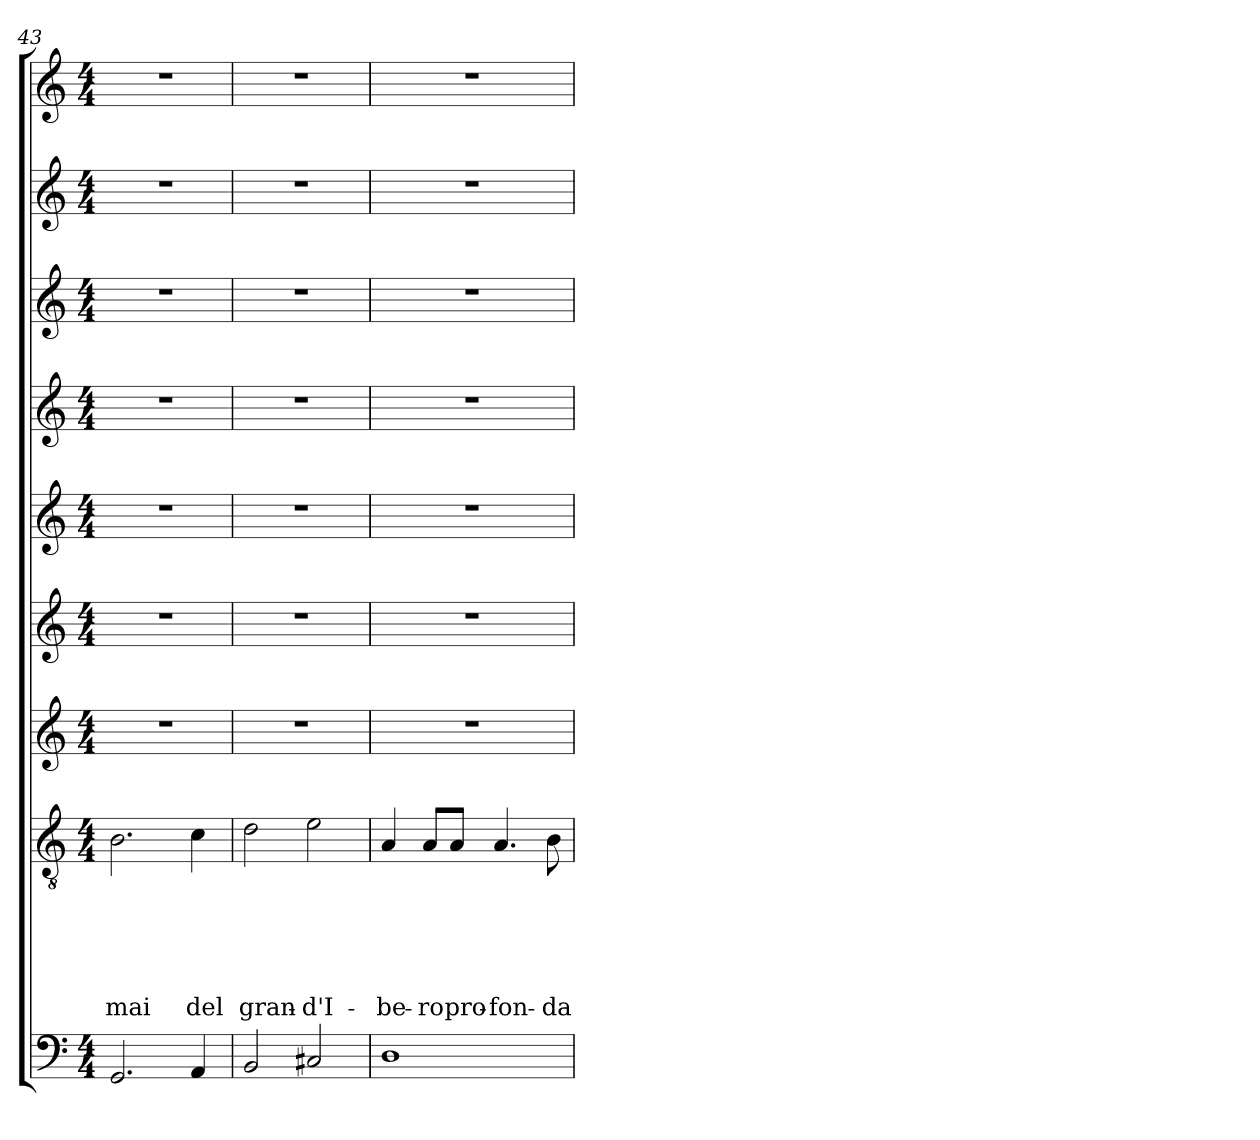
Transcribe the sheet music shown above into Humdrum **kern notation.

**kern	**kern	**text	**text	**text	**text	**text	**text	**kern	**kern	**kern	**kern	**kern	**kern	**kern
*part9	*part8	*part8	*part8	*part8	*part8	*part8	*part8	*part7	*part6	*part5	*part4	*part3	*part2	*part1
*staff9	*staff8	*staff8	*staff8	*staff8	*staff8	*staff8	*staff8	*staff7	*staff6	*staff5	*staff4	*staff3	*staff2	*staff1
*clefF4	*clefGv2	*	*	*	*	*	*	*clefG2	*clefG2	*clefG2	*clefG2	*clefG2	*clefG2	*clefG2
*k[]	*k[]	*	*	*	*	*	*	*k[]	*k[]	*k[]	*k[]	*k[]	*k[]	*k[]
*C:	*C:	*	*	*	*	*	*	*C:	*C:	*C:	*C:	*C:	*C:	*C:
*M4/4	*M4/4	*	*	*	*	*	*	*M4/4	*M4/4	*M4/4	*M4/4	*M4/4	*M4/4	*M4/4
=43	=43	=43	=43	=43	=43	=43	=43	=43	=43	=43	=43	=43	=43	=43
!	!	!	!	!	!	!	!LO:LY:b	!	!	!	!	!	!	!
2.GG/	2.B\	.	.	.	.	.	-mai	1r	1r	1r	1r	1r	1r	1r
!	!	!	!	!	!	!	!LO:LY:b	!	!	!	!	!	!	!
4AA/	4c\	.	.	.	.	.	del	.	.	.	.	.	.	.
=44	=44	=44	=44	=44	=44	=44	=44	=44	=44	=44	=44	=44	=44	=44
!	!	!	!	!	!	!	!LO:LY:b	!	!	!	!	!	!	!
2BB/	2d\	.	.	.	.	.	gran-	1r	1r	1r	1r	1r	1r	1r
!	!	!	!	!	!	!	!LO:LY:b	!	!	!	!	!	!	!
2C#X/	2e\	.	.	.	.	.	-d'I-	.	.	.	.	.	.	.
=45	=45	=45	=45	=45	=45	=45	=45	=45	=45	=45	=45	=45	=45	=45
!	!	!	!	!	!	!	!LO:LY:b	!	!	!	!	!	!	!
1D	4A/	.	.	.	.	.	-be-	1r	1r	1r	1r	1r	1r	1r
!	!	!	!	!	!	!	!LO:LY:b	!	!	!	!	!	!	!
.	8A/L	.	.	.	.	.	-ro	.	.	.	.	.	.	.
!	!	!	!	!	!	!	!LO:LY:b	!	!	!	!	!	!	!
.	8A/J	.	.	.	.	.	pro-	.	.	.	.	.	.	.
!	!	!	!	!	!	!	!LO:LY:b	!	!	!	!	!	!	!
.	4.A/	.	.	.	.	.	-fon-	.	.	.	.	.	.	.
!	!	!	!	!	!	!	!LO:LY:b	!	!	!	!	!	!	!
.	8B\	.	.	.	.	.	-da	.	.	.	.	.	.	.
=	=	=	=	=	=	=	=	=	=	=	=	=	=	=
*-	*-	*-	*-	*-	*-	*-	*-	*-	*-	*-	*-	*-	*-	*-
